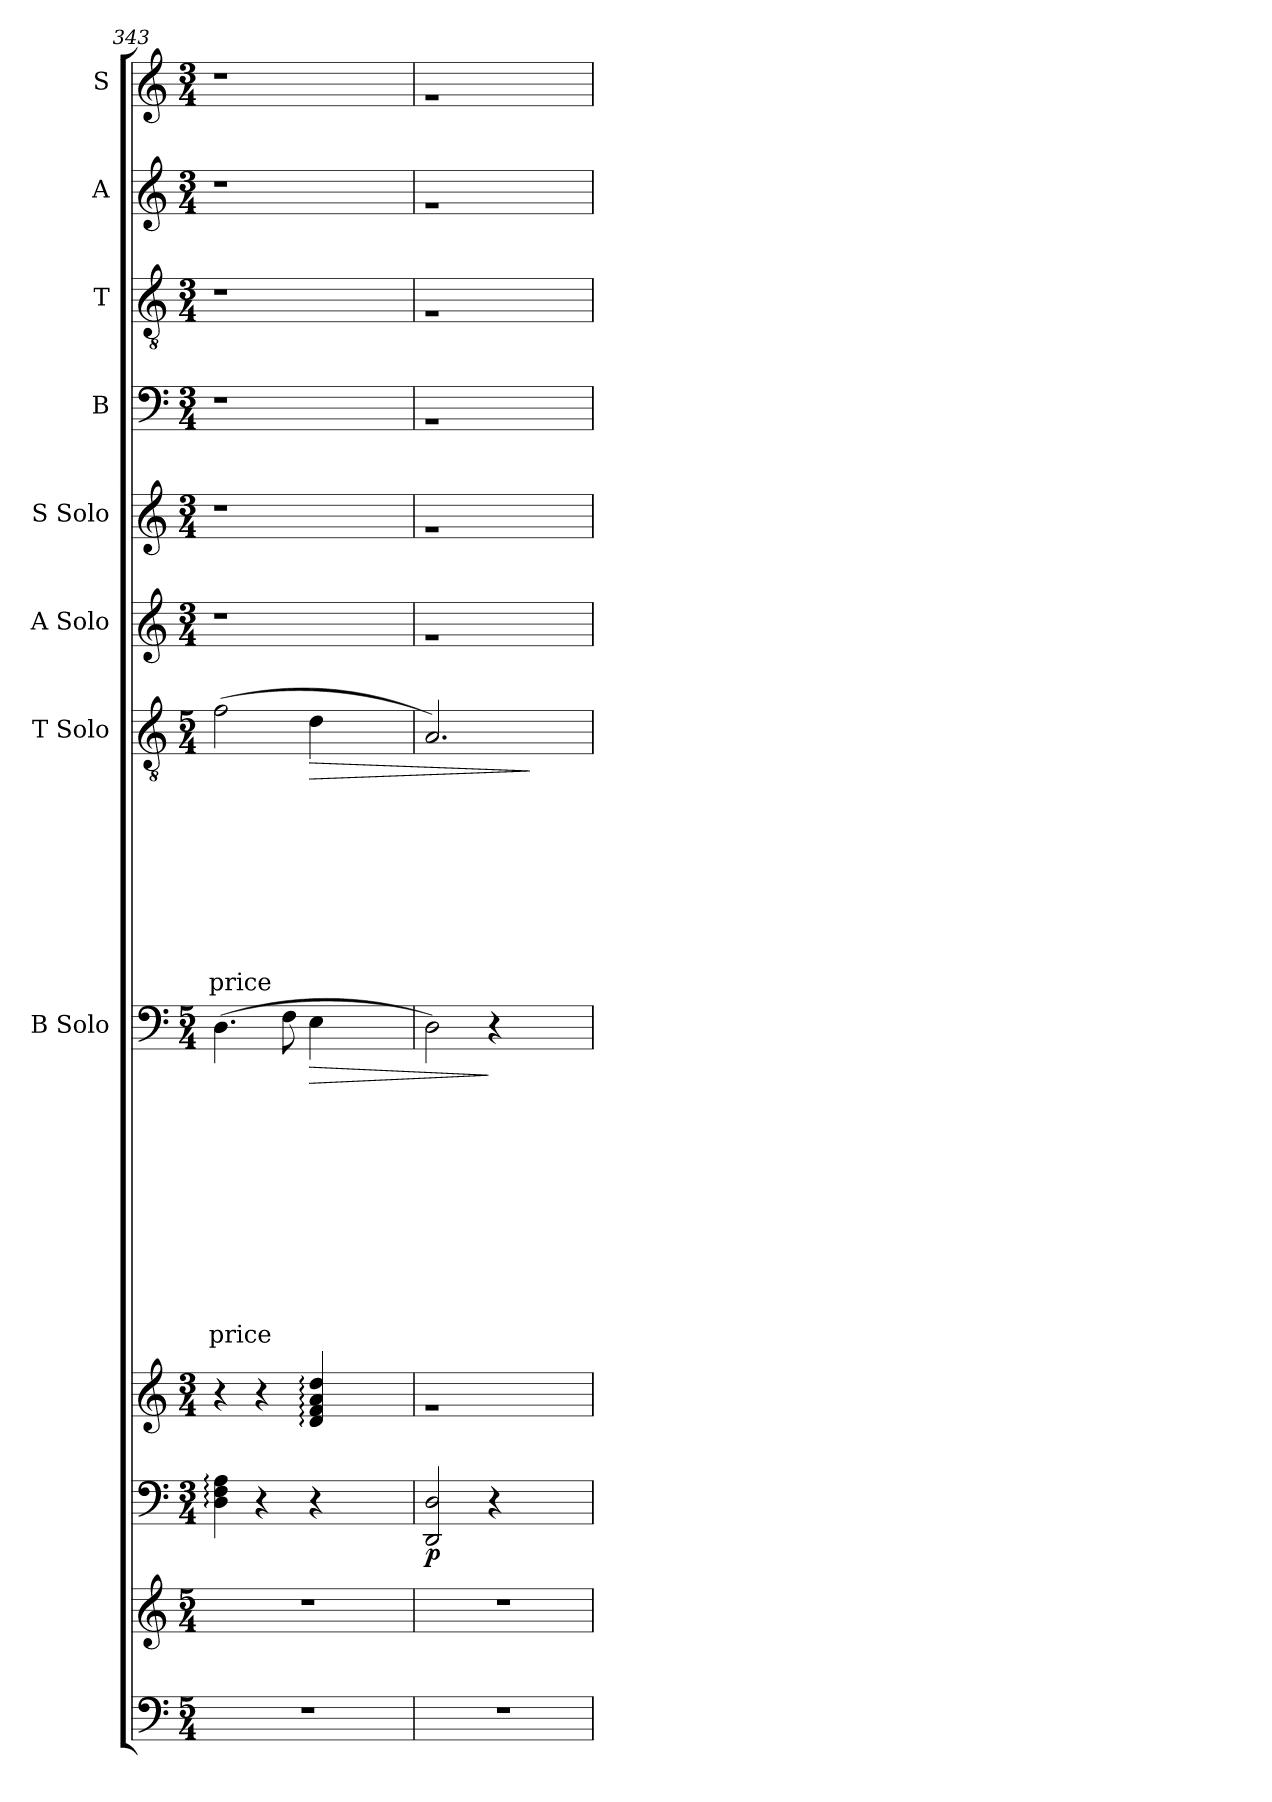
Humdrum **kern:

**kern	**kern	**kern	**dynam	**kern	**kern	**text	**text	**text	**text	**text	**text	**text	**text	**text	**text	**text	**dynam	**kern	**text	**text	**text	**text	**text	**text	**text	**text	**text	**dynam	**kern	**kern	**kern	**kern	**kern	**kern
*part12	*part11	*part10	*part10	*part9	*part8	*part8	*part8	*part8	*part8	*part8	*part8	*part8	*part8	*part8	*part8	*part8	*part8	*part7	*part7	*part7	*part7	*part7	*part7	*part7	*part7	*part7	*part7	*part7	*part6	*part5	*part4	*part3	*part2	*part1
*staff12	*staff11	*staff10	*staff10	*staff9	*staff8	*staff8	*staff8	*staff8	*staff8	*staff8	*staff8	*staff8	*staff8	*staff8	*staff8	*staff8	*staff8	*staff7	*staff7	*staff7	*staff7	*staff7	*staff7	*staff7	*staff7	*staff7	*staff7	*staff7	*staff6	*staff5	*staff4	*staff3	*staff2	*staff1
*	*	*	*	*	*I"B Solo	*	*	*	*	*	*	*	*	*	*	*	*	*I"T Solo	*	*	*	*	*	*	*	*	*	*	*I"A Solo	*I"S Solo	*I"B	*I"T	*I"A	*I"S
*clefF4	*clefG2	*clefF4	*	*clefG2	*clefF4	*	*	*	*	*	*	*	*	*	*	*	*	*clefGv2	*	*	*	*	*	*	*	*	*	*	*clefG2	*clefG2	*clefF4	*clefGv2	*clefG2	*clefG2
*k[]	*k[]	*k[]	*	*k[]	*k[]	*	*	*	*	*	*	*	*	*	*	*	*	*k[]	*	*	*	*	*	*	*	*	*	*	*k[]	*k[]	*k[]	*k[]	*k[]	*k[]
*C:	*C:	*C:	*	*C:	*C:	*	*	*	*	*	*	*	*	*	*	*	*	*C:	*	*	*	*	*	*	*	*	*	*	*C:	*C:	*C:	*C:	*C:	*C:
*M5/4	*M5/4	*M3/4	*	*M3/4	*M5/4	*	*	*	*	*	*	*	*	*	*	*	*	*M5/4	*	*	*	*	*	*	*	*	*	*	*M3/4	*M3/4	*M3/4	*M3/4	*M3/4	*M3/4
=343	=343	=343	=343	=343	=343	=343	=343	=343	=343	=343	=343	=343	=343	=343	=343	=343	=343	=343	=343	=343	=343	=343	=343	=343	=343	=343	=343	=343	=343	=343	=343	=343	=343	=343
!	!	!	!	!	!	!	!	!	!	!	!	!	!	!	!	!LO:LY:b	!	!	!	!	!	!	!	!	!	!	!LO:LY:b	!	!LO:N:vis=1	!LO:N:vis=1	!LO:N:vis=1	!LO:N:vis=1	!LO:N:vis=1	!LO:N:vis=1
4%5r	4%5r	4D\: 4F\: 4A\:	.	4r	(>4.D\	.	.	.	.	.	.	.	.	.	.	price	.	(>2f\	.	.	.	.	.	.	.	.	price	.	2.r	2.r	2.r	2.r	2.r	2.r
.	.	4r	.	4r	.	.	.	.	.	.	.	.	.	.	.	.	.	.	.	.	.	.	.	.	.	.	.	.	.	.	.	.	.	.
.	.	.	.	.	8F\	.	.	.	.	.	.	.	.	.	.	.	.	.	.	.	.	.	.	.	.	.	.	.	.	.	.	.	.	.
!	!	!	!	!	!	!	!	!	!	!	!	!	!	!	!	!	!LO:HP:b	!	!	!	!	!	!	!	!	!	!	!LO:HP:b	!	!	!	!	!	!
.	.	4r	.	4d/: 4f/: 4a/: 4dd/:	4E\	.	.	.	.	.	.	.	.	.	.	.	>	4d\	.	.	.	.	.	.	.	.	.	>	.	.	.	.	.	.
.	.	2ryy	.	2ryy	2ryy	.	.	.	.	.	.	.	.	.	.	.	.	2ryy	.	.	.	.	.	.	.	.	.	.	2ryy	2ryy	2ryy	2ryy	2ryy	2ryy
=344	=344	=344	=344	=344	=344	=344	=344	=344	=344	=344	=344	=344	=344	=344	=344	=344	=344	=344	=344	=344	=344	=344	=344	=344	=344	=344	=344	=344	=344	=344	=344	=344	=344	=344
!	!	!	!LO:DY:b	!LO:N:vis=1	!	!	!	!	!	!	!	!	!	!	!	!	!	!	!	!	!	!	!	!	!	!	!	!	!LO:N:vis=1	!LO:N:vis=1	!LO:N:vis=1	!LO:N:vis=1	!LO:N:vis=1	!LO:N:vis=1
4%5r	4%5r	2DD/ 2D/	p	2.ra	2D\)	.	.	.	.	.	.	.	.	.	.	.	.	2.A/)	.	.	.	.	.	.	.	.	.	.	2.ra	2.ra	2.rC	2.rA	2.ra	2.ra
.	.	4r	.	.	4r	.	.	.	.	.	.	.	.	.	.	.	]	.	.	.	.	.	.	.	.	.	.	.	.	.	.	.	.	.
.	.	2ryy	.	2ryy	2ryy	.	.	.	.	.	.	.	.	.	.	.	.	2ryy	.	.	.	.	.	.	.	.	.	]	2ryy	2ryy	2ryy	2ryy	2ryy	2ryy
=	=	=	=	=	=	=	=	=	=	=	=	=	=	=	=	=	=	=	=	=	=	=	=	=	=	=	=	=	=	=	=	=	=	=
*-	*-	*-	*-	*-	*-	*-	*-	*-	*-	*-	*-	*-	*-	*-	*-	*-	*-	*-	*-	*-	*-	*-	*-	*-	*-	*-	*-	*-	*-	*-	*-	*-	*-	*-
